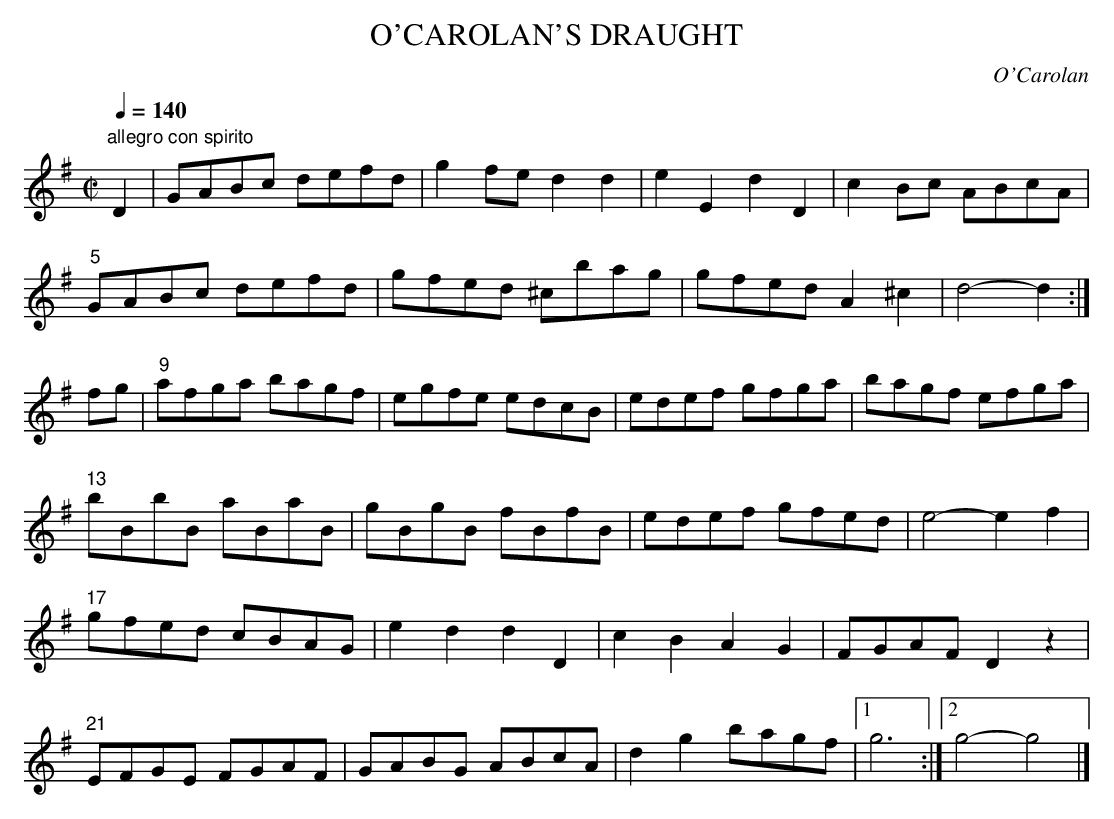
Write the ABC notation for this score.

X:1
T:O'CAROLAN'S DRAUGHT
C:O'Carolan
Q:1/4=140
M:C|
L:1/8
K:G
"allegro con spirito"
D2|GABc defd|g2fe d2d2|e2E2 d2D2|c2Bc ABcA|
"5"GABc defd|gfed ^cbag|gfed A2^c2|d4-d2:|
fg|"9"afga bagf|egfe edcB|edef gfga|bagf efga|
"13"bBbB aBaB|gBgB fBfB|edef gfed|e4- e2f2|
"17"gfed cBAG|e2d2 d2D2|c2B2 A2G2|FGAF D2z2|
"21"EFGE FGAF|GABG ABcA|d2g2 bagf|1 g6:|2 g4-g4|]
